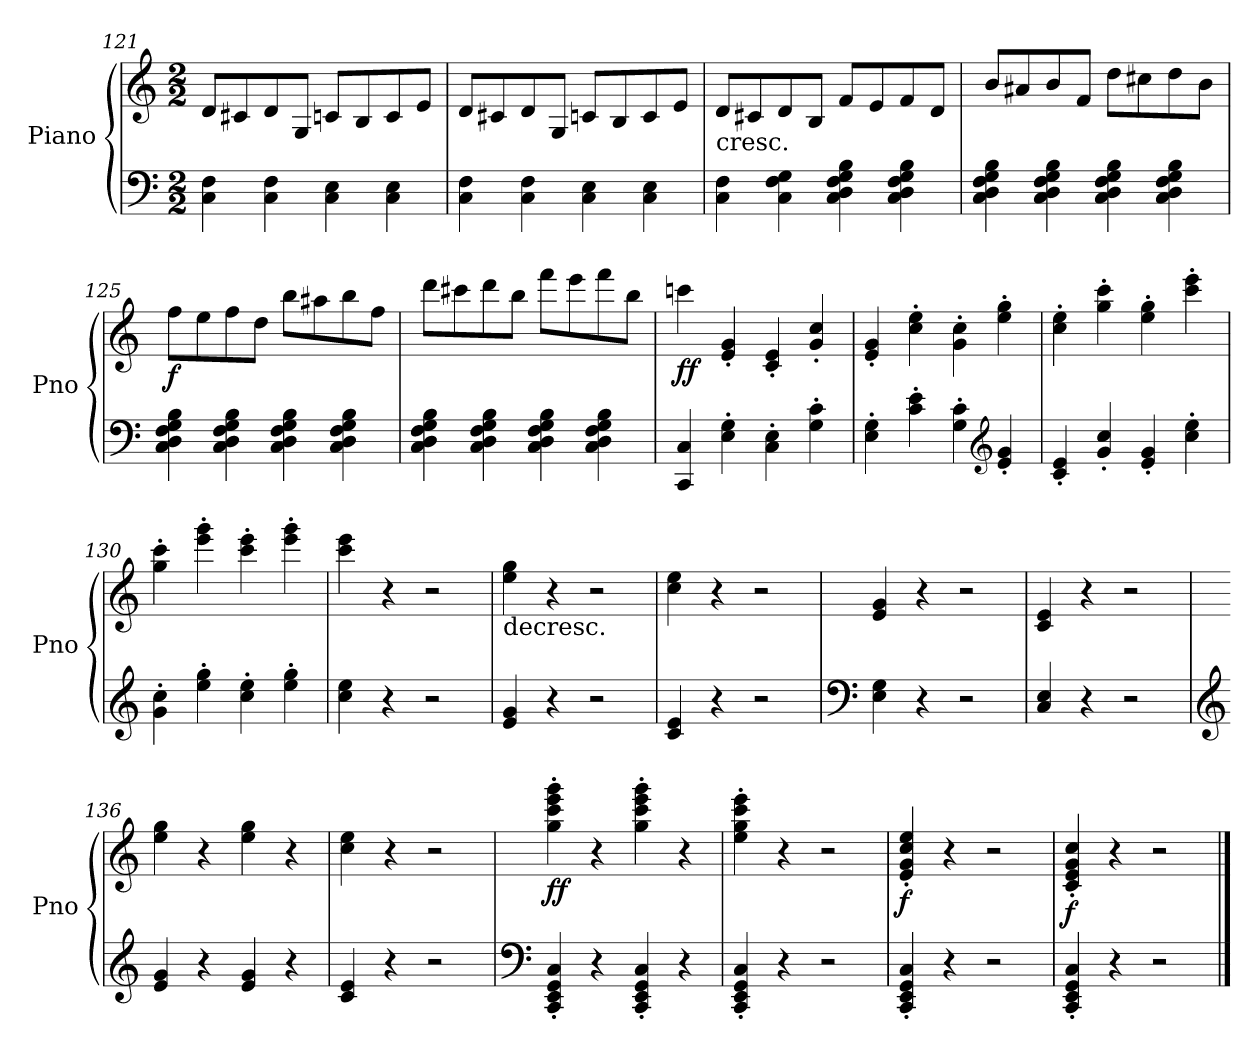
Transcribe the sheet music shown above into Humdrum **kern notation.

**kern	**kern	**dynam
*part1	*part1	*part1
*staff2	*staff1	*staff1/2
*I"Piano	*	*
*I'Pno	*	*
*clefF4	*clefG2	*
*k[]	*k[]	*
*M2/2	*M2/2	*
=121	=121	=121
4C\ 4F\	8d/L	.
.	8c#X/	.
4C\ 4F\	8d/	.
.	8G/J	.
4C\ 4E\	8cn/L	.
.	8B/	.
4C\ 4E\	8c/	.
.	8e/J	.
=122	=122	=122
4C\ 4F\	8d/L	.
.	8c#X/	.
4C\ 4F\	8d/	.
.	8G/J	.
4C\ 4E\	8cn/L	.
.	8B/	.
4C\ 4E\	8c/	.
.	8e/J	.
=123	=123	=123
!	!LO:TX:b:t=cresc.	!
4C\ 4F\	8d/L	.
.	8c#X/	.
4C\ 4F\ 4G\	8d/	.
.	8B/J	.
4C\ 4D\ 4F\ 4G\ 4B\	8f/L	.
.	8e/	.
4C\ 4D\ 4F\ 4G\ 4B\	8f/	.
.	8d/J	.
!!LO:LB:g=z
=124	=124	=124
4C\ 4D\ 4F\ 4G\ 4B\	8b/L	.
.	8a#X/	.
4C\ 4D\ 4F\ 4G\ 4B\	8b/	.
.	8f/J	.
4C\ 4D\ 4F\ 4G\ 4B\	8dd\L	.
.	8cc#X\	.
4C\ 4D\ 4F\ 4G\ 4B\	8dd\	.
.	8b\J	.
=125	=125	=125
!	!	!LO:DY:b
4C\ 4D\ 4F\ 4G\ 4B\	8ff\L	f
.	8ee\	.
4C\ 4D\ 4F\ 4G\ 4B\	8ff\	.
.	8dd\J	.
4C\ 4D\ 4F\ 4G\ 4B\	8bb\L	.
.	8aa#X\	.
4C\ 4D\ 4F\ 4G\ 4B\	8bb\	.
.	8ff\J	.
=126	=126	=126
4C\ 4D\ 4F\ 4G\ 4B\	8ddd\L	.
.	8ccc#X\	.
4C\ 4D\ 4F\ 4G\ 4B\	8ddd\	.
.	8bb\J	.
4C\ 4D\ 4F\ 4G\ 4B\	8fff\L	.
.	8eee\	.
4C\ 4D\ 4F\ 4G\ 4B\	8fff\	.
.	8bb\J	.
=127	=127	=127
!	!	!LO:DY:b
4CC/ 4C/	4cccn\	ff
4E\' 4G\'	4e/' 4g/'	.
4C\' 4E\'	4c/' 4e/'	.
4G\' 4c\'	4g/' 4cc/'	.
=128	=128	=128
4E\' 4G\'	4e/' 4g/'	.
4c\' 4e\'	4cc\' 4ee\'	.
4G\' 4c\'	4g\' 4cc\'	.
*clefG2	*	*
4e/' 4g/'	4ee\' 4gg\'	.
!!LO:LB:g=z
=129	=129	=129
4c/' 4e/'	4cc\' 4ee\'	.
4g/' 4cc/'	4gg\' 4ccc\'	.
4e/' 4g/'	4ee\' 4gg\'	.
4cc\' 4ee\'	4ccc\' 4eee\'	.
=130	=130	=130
4g\' 4cc\'	4gg\' 4ccc\'	.
4ee\' 4gg\'	4eee\' 4ggg\'	.
4cc\' 4ee\'	4ccc\' 4eee\'	.
4ee\' 4gg\'	4eee\' 4ggg\'	.
=131	=131	=131
4cc\ 4ee\	4ccc\ 4eee\	.
4r	4r	.
2r	2r	.
=132	=132	=132
!	!LO:TX:b:t=decresc.	!
4e/ 4g/	4ee\ 4gg\	.
4r	4r	.
2r	2r	.
=133	=133	=133
4c/ 4e/	4cc\ 4ee\	.
4r	4r	.
2r	2r	.
=134	=134	=134
*clefF4	*	*
4E\ 4G\	4e/ 4g/	.
4r	4r	.
2r	2r	.
=135	=135	=135
4C/ 4E/	4c/ 4e/	.
4r	4r	.
2r	2r	.
=136	=136	=136
*clefG2	*	*
4e/ 4g/	4ee\ 4gg\	.
4r	4r	.
4e/ 4g/	4ee\ 4gg\	.
4r	4r	.
=137	=137	=137
4c/ 4e/	4cc\ 4ee\	.
4r	4r	.
2r	2r	.
!!LO:LB:g=z
=138	=138	=138
*clefF4	*	*
!	!	!LO:DY:b
4CC/' 4EE/' 4GG/' 4C/'	4gg\' 4ccc\' 4eee\' 4ggg\'	ff
4r	4r	.
4CC/' 4EE/' 4GG/' 4C/'	4gg\' 4ccc\' 4eee\' 4ggg\'	.
4r	4r	.
=139	=139	=139
4CC/' 4EE/' 4GG/' 4C/'	4ee\' 4gg\' 4ccc\' 4eee\'	.
4r	4r	.
2r	2r	.
=140	=140	=140
!	!	!LO:DY:b
4CC/' 4EE/' 4GG/' 4C/'	4e/' 4g/' 4cc/' 4ee/'	f
4r	4r	.
2r	2r	.
=141	=141	=141
!	!	!LO:DY:b
4CC/' 4EE/' 4GG/' 4C/'	4c/' 4e/' 4g/' 4cc/'	f
4r	4r	.
2r	2r	.
==	==	==
*-	*-	*-
